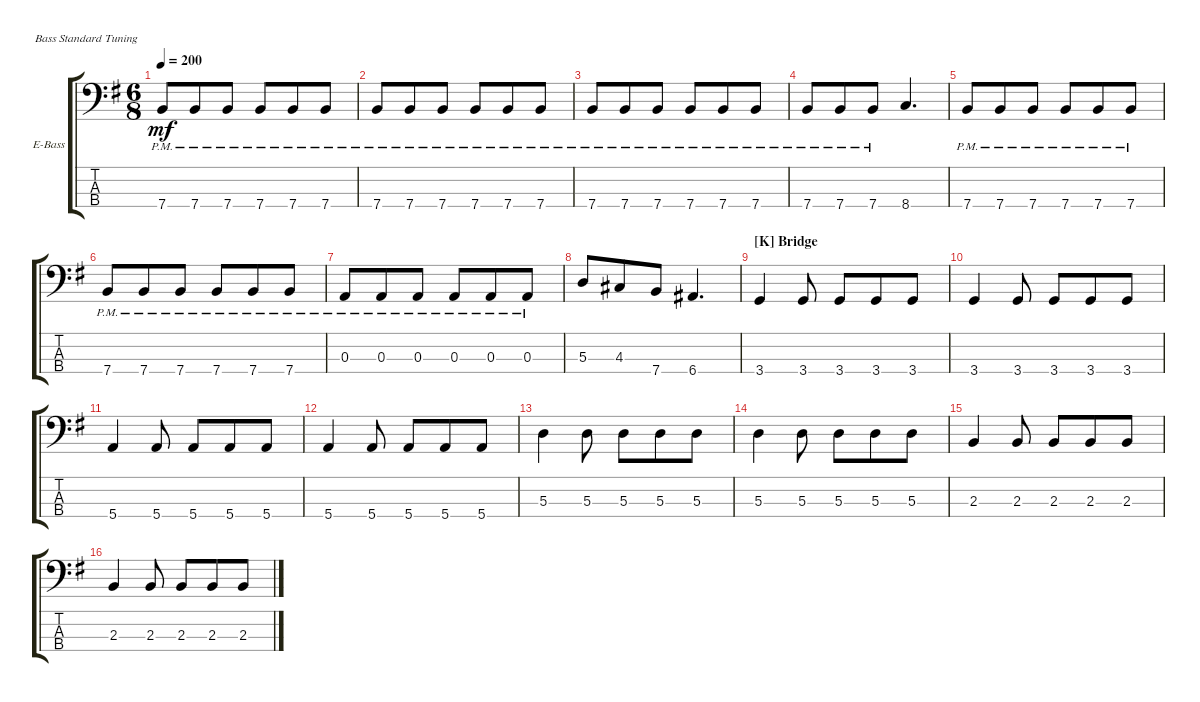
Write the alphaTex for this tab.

\bracketExtendMode groupsimilarinstruments
\firstSystemTrackNameOrientation horizontal
\otherSystemsTrackNameOrientation horizontal
\track ("Electric Bass" "E-Bass") {instrument electricbassfinger}
\staff {score tabs}
\tuning (G2 D2 A1 E1)
\ts (6 8)
\tempo 200
\clef f4
\ks eminor
7.4{pm}.8{dy mf} 7.4{pm}.8 7.4{pm}.8 7.4{pm}.8 7.4{pm}.8 7.4{pm}.8 |
7.4{pm}.8 7.4{pm}.8 7.4{pm}.8 7.4{pm}.8 7.4{pm}.8 7.4{pm}.8 |
7.4{pm}.8 7.4{pm}.8 7.4{pm}.8 7.4{pm}.8 7.4{pm}.8 7.4{pm}.8 |
7.4{pm}.8 7.4{pm}.8 7.4{pm}.8 8.4.4{d} |
7.4{pm}.8 7.4{pm}.8 7.4{pm}.8 7.4{pm}.8 7.4{pm}.8 7.4{pm}.8 |
7.4{pm}.8 7.4{pm}.8 7.4{pm}.8 7.4{pm}.8 7.4{pm}.8 7.4{pm}.8 |
0.3{pm}.8 0.3{pm}.8 0.3{pm}.8 0.3{pm}.8 0.3{pm}.8 0.3{pm}.8 |
5.3.8 4.3.8 7.4.8 6.4.4{d} |
\section ("K" "Bridge")
3.4.4 3.4.8 3.4.8 3.4.8 3.4.8 |
3.4.4 3.4.8 3.4.8 3.4.8 3.4.8 |
5.4.4 5.4.8 5.4.8 5.4.8 5.4.8 |
5.4.4 5.4.8 5.4.8 5.4.8 5.4.8 |
5.3.4 5.3.8 5.3.8 5.3.8 5.3.8 |
5.3.4 5.3.8 5.3.8 5.3.8 5.3.8 |
2.3.4 2.3.8 2.3.8 2.3.8 2.3.8 |
2.3.4 2.3.8 2.3.8 2.3.8 2.3.8
